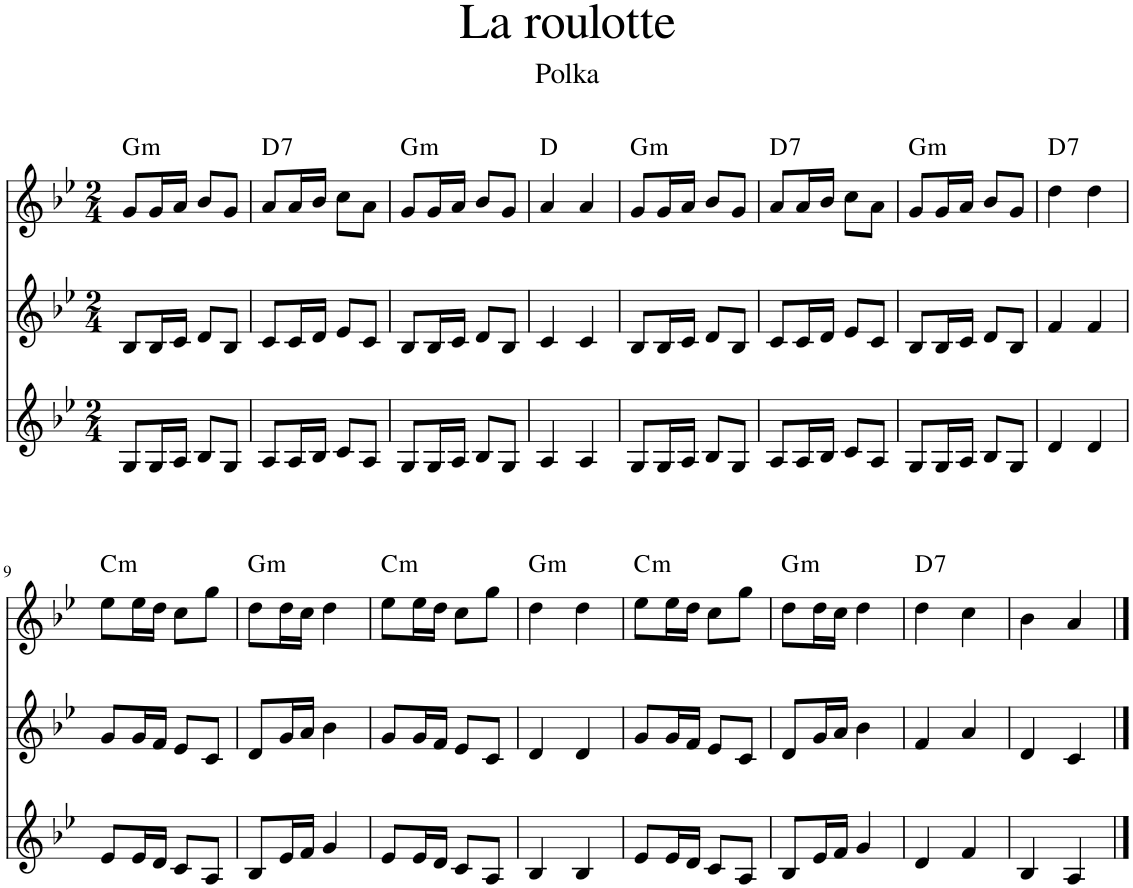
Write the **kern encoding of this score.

**kern	**kern	**kern	**harte
*part3	*part2	*part1	*part1
*staff3	*staff2	*staff1	*
*I"Violon	*I"Violin	*I"Violin	*
*I'Vln	*I'Vln	*I'Vln	*
*clefG2	*clefG2	*clefG2	*
*k[b-e-]	*k[b-e-]	*k[b-e-]	*
*M2/4	*M2/4	*M2/4	*
=1	=1	=1	=1
!	!	!	!LO:H:kt=m
8G/L	8B-/L	8g/L	G:min
16G/L	16B-/L	16g/L	.
16A/JJ	16c/JJ	16a/JJ	.
8B-/L	8d/L	8b-/L	.
8G/J	8B-/J	8g/J	.
=2	=2	=2	=2
!	!	!	!LO:H:kt=7
8A/L	8c/L	8a/L	D:7
16A/L	16c/L	16a/L	.
16B-/JJ	16d/JJ	16b-/JJ	.
8c/L	8e-/L	8cc\L	.
8A/J	8c/J	8a\J	.
=3	=3	=3	=3
!	!	!	!LO:H:kt=m
8G/L	8B-/L	8g/L	G:min
16G/L	16B-/L	16g/L	.
16A/JJ	16c/JJ	16a/JJ	.
8B-/L	8d/L	8b-/L	.
8G/J	8B-/J	8g/J	.
=4	=4	=4	=4
4A/	4c/	4a/	D:maj
4A/	4c/	4a/	.
=5	=5	=5	=5
!	!	!	!LO:H:kt=m
8G/L	8B-/L	8g/L	G:min
16G/L	16B-/L	16g/L	.
16A/JJ	16c/JJ	16a/JJ	.
8B-/L	8d/L	8b-/L	.
8G/J	8B-/J	8g/J	.
=6	=6	=6	=6
!	!	!	!LO:H:kt=7
8A/L	8c/L	8a/L	D:7
16A/L	16c/L	16a/L	.
16B-/JJ	16d/JJ	16b-/JJ	.
8c/L	8e-/L	8cc\L	.
8A/J	8c/J	8a\J	.
=7	=7	=7	=7
!	!	!	!LO:H:kt=m
8G/L	8B-/L	8g/L	G:min
16G/L	16B-/L	16g/L	.
16A/JJ	16c/JJ	16a/JJ	.
8B-/L	8d/L	8b-/L	.
8G/J	8B-/J	8g/J	.
=8	=8	=8	=8
!	!	!	!LO:H:kt=7
4d/	4f/	4dd\	D:7
4d/	4f/	4dd\	.
!!LO:LB:g=z
=9	=9	=9	=9
!	!	!	!LO:H:kt=m
8e-/L	8g/L	8ee-\L	C:min
16e-/L	16g/L	16ee-\L	.
16d/JJ	16f/JJ	16dd\JJ	.
8c/L	8e-/L	8cc\L	.
8A/J	8c/J	8gg\J	.
=10	=10	=10	=10
!	!	!	!LO:H:kt=m
8B-/L	8d/L	8dd\L	G:min
16e-/L	16g/L	16dd\L	.
16f/JJ	16a/JJ	16cc\JJ	.
4g/	4b-\	4dd\	.
=11	=11	=11	=11
!	!	!	!LO:H:kt=m
8e-/L	8g/L	8ee-\L	C:min
16e-/L	16g/L	16ee-\L	.
16d/JJ	16f/JJ	16dd\JJ	.
8c/L	8e-/L	8cc\L	.
8A/J	8c/J	8gg\J	.
=12	=12	=12	=12
!	!	!	!LO:H:kt=m
4B-/	4d/	4dd\	G:min
4B-/	4d/	4dd\	.
=13	=13	=13	=13
!	!	!	!LO:H:kt=m
8e-/L	8g/L	8ee-\L	C:min
16e-/L	16g/L	16ee-\L	.
16d/JJ	16f/JJ	16dd\JJ	.
8c/L	8e-/L	8cc\L	.
8A/J	8c/J	8gg\J	.
=14	=14	=14	=14
!	!	!	!LO:H:kt=m
8B-/L	8d/L	8dd\L	G:min
16e-/L	16g/L	16dd\L	.
16f/JJ	16a/JJ	16cc\JJ	.
4g/	4b-\	4dd\	.
=15	=15	=15	=15
!	!	!	!LO:H:kt=7
4d/	4f/	4dd\	D:7
4f/	4a/	4cc\	.
=16	=16	=16	=16
4B-/	4d/	4b-\	.
4A/	4c/	4a/	.
==	==	==	==
*-	*-	*-	*-
